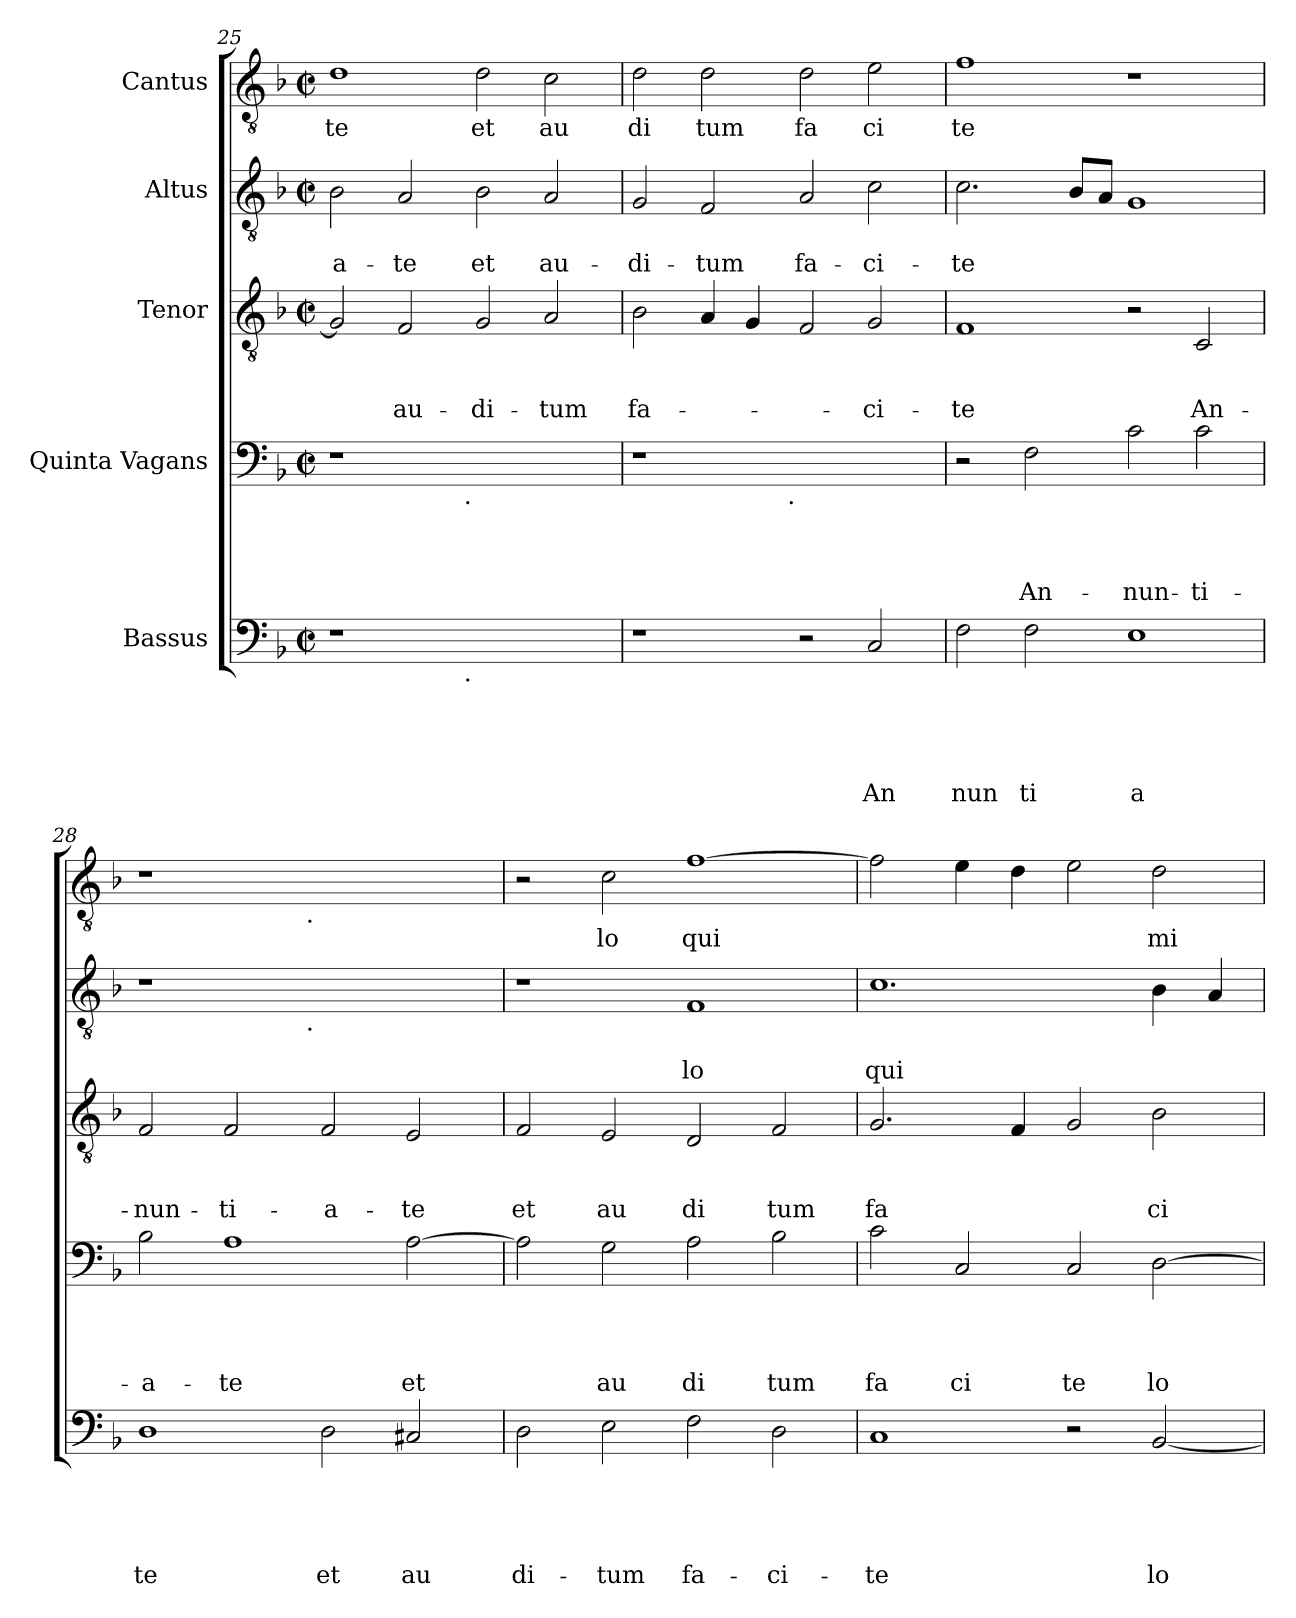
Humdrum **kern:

**kern	**text	**text	**text	**text	**text	**kern	**text	**text	**text	**text	**kern	**text	**text	**text	**kern	**text	**text	**kern	**text
*part5	*part5	*part5	*part5	*part5	*part5	*part4	*part4	*part4	*part4	*part4	*part3	*part3	*part3	*part3	*part2	*part2	*part2	*part1	*part1
*staff5	*staff5	*staff5	*staff5	*staff5	*staff5	*staff4	*staff4	*staff4	*staff4	*staff4	*staff3	*staff3	*staff3	*staff3	*staff2	*staff2	*staff2	*staff1	*staff1
*I"Bassus	*	*	*	*	*	*I"Quinta Vagans	*	*	*	*	*I"Tenor	*	*	*	*I"Altus	*	*	*I"Cantus	*
*clefF4	*	*	*	*	*	*clefF4	*	*	*	*	*clefGv2	*	*	*	*clefGv2	*	*	*clefGv2	*
*k[b-]	*	*	*	*	*	*k[b-]	*	*	*	*	*k[b-]	*	*	*	*k[b-]	*	*	*k[b-]	*
*F:	*	*	*	*	*	*F:	*	*	*	*	*F:	*	*	*	*F:	*	*	*F:	*
*M2/2	*	*	*	*	*	*M2/2	*	*	*	*	*M2/2	*	*	*	*M2/2	*	*	*M2/2	*
*met(c|)	*	*	*	*	*	*met(c|)	*	*	*	*	*met(c|)	*	*	*	*met(c|)	*	*	*met(c|)	*
=25	=25	=25	=25	=25	=25	=25	=25	=25	=25	=25	=25	=25	=25	=25	=25	=25	=25	=25	=25
!	!	!	!	!	!	!	!	!	!	!	!	!	!	!	!	!	!LO:LY:b	!	!LO:LY:b
*^	*	*	*	*	*	*^	*	*	*	*	*	*	*	*	*	*	*	*	*
1r	2ryy	.	.	.	.	.	1r	2ryy	.	.	.	.	2G/]	.	.	.	2B-\	.	-a-	1d	te
!	!	!	!	!	!	!	!	!	!	!	!	!	!	!	!	!LO:LY:b	!	!	!LO:LY:b	!	!
.	4...ryy	.	.	.	.	.	.	4...ryy	.	.	.	.	2F/	.	.	au-	2A/	.	-te	.	.
!	!	!	!	!	!	!	!	!LO:TX:b:t=.	!	!	!	!	!	!	!	!	!	!	!	!	!
!	!LO:TX:b:t=.	!	!	!	!	!	!	!	!	!	!	!	!	!	!	!	!	!	!	!	!
.	1ryy	.	.	.	.	.	.	1ryy	.	.	.	.	.	.	.	.	.	.	.	.	.
!	!	!	!	!	!	!	!	!	!	!	!	!	!	!	!	!LO:LY:b	!	!	!LO:LY:b	!	!LO:LY:b
1ryy	.	.	.	.	.	.	1ryy	.	.	.	.	.	2G/	.	.	-di-	2B-\	.	et	2d\	et
!	!	!	!	!	!	!	!	!	!	!	!	!	!	!	!	!LO:LY:b	!	!	!LO:LY:b	!	!LO:LY:b
.	.	.	.	.	.	.	.	.	.	.	.	.	2A/	.	.	-tum	2A/	.	au-	2c\	au
.	32ryy	.	.	.	.	.	.	32ryy	.	.	.	.	.	.	.	.	.	.	.	.	.
=26	=26	=26	=26	=26	=26	=26	=26	=26	=26	=26	=26	=26	=26	=26	=26	=26	=26	=26	=26	=26	=26
!	!	!	!	!	!	!	!	!	!	!	!	!	!	!	!	!LO:LY:b	!	!	!LO:LY:b	!	!LO:LY:b
*v	*v	*	*	*	*	*	*	*	*	*	*	*	*	*	*	*	*	*	*	*	*
1r	.	.	.	.	.	1r	2ryy	.	.	.	.	2B-\	.	.	fa-	2G/	.	-di-	2d\	di
!	!	!	!	!	!	!	!	!	!	!	!	!	!	!	!	!	!	!LO:LY:b	!	!LO:LY:b
.	.	.	.	.	.	.	4...ryy	.	.	.	.	4A/	.	.	.	2F/	.	-tum	2d\	tum
.	.	.	.	.	.	.	.	.	.	.	.	4G/	.	.	.	.	.	.	.	.
!	!	!	!	!	!	!	!LO:TX:b:t=.	!	!	!	!	!	!	!	!	!	!	!	!	!
.	.	.	.	.	.	.	1ryy	.	.	.	.	.	.	.	.	.	.	.	.	.
!	!	!	!	!	!	!	!	!	!	!	!	!	!	!	!	!	!	!LO:LY:b	!	!LO:LY:b
2r	.	.	.	.	.	1ryy	.	.	.	.	.	2F/	.	.	.	2A/	.	fa-	2d\	fa
!	!	!	!	!	!LO:LY:b	!	!	!	!	!	!	!	!	!	!LO:LY:b	!	!	!LO:LY:b	!	!LO:LY:b
2C/	.	.	.	.	An	.	.	.	.	.	.	2G/	.	.	-ci-	2c\	.	-ci-	2e\	ci
.	.	.	.	.	.	.	32ryy	.	.	.	.	.	.	.	.	.	.	.	.	.
=27	=27	=27	=27	=27	=27	=27	=27	=27	=27	=27	=27	=27	=27	=27	=27	=27	=27	=27	=27	=27
!	!	!	!	!	!LO:LY:b	!	!	!	!	!	!	!	!	!	!LO:LY:b	!	!	!LO:LY:b	!	!LO:LY:b
*	*	*	*	*	*	*v	*v	*	*	*	*	*	*	*	*	*	*	*	*	*
2F\	.	.	.	.	nun	2r	.	.	.	.	1F	.	.	-te	2.c\	.	-te	1f	te
!	!	!	!	!	!LO:LY:b	!	!	!	!	!LO:LY:b	!	!	!	!	!	!	!	!	!
2F\	.	.	.	.	ti	2F\	.	.	.	An-	.	.	.	.	.	.	.	.	.
.	.	.	.	.	.	.	.	.	.	.	.	.	.	.	8B-/L	.	.	.	.
.	.	.	.	.	.	.	.	.	.	.	.	.	.	.	8A/J	.	.	.	.
!	!	!	!	!	!LO:LY:b	!	!	!	!	!LO:LY:b	!	!	!	!	!	!	!	!	!
1E	.	.	.	.	a	2c\	.	.	.	-nun-	2r	.	.	.	1G	.	.	1r	.
!	!	!	!	!	!	!	!	!	!	!LO:LY:b	!	!	!	!LO:LY:b	!	!	!	!	!
.	.	.	.	.	.	2c\	.	.	.	-ti-	2C/	.	.	An-	.	.	.	.	.
=28	=28	=28	=28	=28	=28	=28	=28	=28	=28	=28	=28	=28	=28	=28	=28	=28	=28	=28	=28
!	!	!	!	!	!LO:LY:b	!	!	!	!	!LO:LY:b	!	!	!	!LO:LY:b	!	!	!	!	!
*	*	*	*	*	*	*	*	*	*	*	*	*	*	*	*^	*	*	*^	*
1D	.	.	.	.	te	2B-\	.	.	.	-a-	2F/	.	.	-nun-	1r	2ryy	.	.	1r	2ryy	.
!	!	!	!	!	!	!	!	!	!	!LO:LY:b	!	!	!	!LO:LY:b	!	!	!	!	!	!	!
.	.	.	.	.	.	1A	.	.	.	-te	2F/	.	.	-ti-	.	4...ryy	.	.	.	4...ryy	.
!	!	!	!	!	!	!	!	!	!	!	!	!	!	!	!	!	!	!	!	!LO:TX:b:t=.	!
!	!	!	!	!	!	!	!	!	!	!	!	!	!	!	!	!LO:TX:b:t=.	!	!	!	!	!
.	.	.	.	.	.	.	.	.	.	.	.	.	.	.	.	1ryy	.	.	.	1ryy	.
!	!	!	!	!	!LO:LY:b	!	!	!	!	!	!	!	!	!LO:LY:b	!	!	!	!	!	!	!
2D\	.	.	.	.	et	.	.	.	.	.	2F/	.	.	-a-	1ryy	.	.	.	1ryy	.	.
!	!	!	!	!	!LO:LY:b	!	!	!	!	!LO:LY:b	!	!	!	!LO:LY:b	!	!	!	!	!	!	!
2C#X/	.	.	.	.	au	[<2A\	.	.	.	et	2E/	.	.	-te	.	.	.	.	.	.	.
.	.	.	.	.	.	.	.	.	.	.	.	.	.	.	.	32ryy	.	.	.	32ryy	.
!!LO:LB:g=z
=29	=29	=29	=29	=29	=29	=29	=29	=29	=29	=29	=29	=29	=29	=29	=29	=29	=29	=29	=29	=29	=29
!	!	!	!	!	!LO:LY:b	!	!	!	!	!	!	!	!	!LO:LY:b	!	!	!	!	!	!	!
*	*	*	*	*	*	*	*	*	*	*	*	*	*	*	*v	*v	*	*	*	*	*
*	*	*	*	*	*	*	*	*	*	*	*	*	*	*	*	*	*	*v	*v	*
2D\	.	.	.	.	di-	2A\]	.	.	.	.	2F/	.	.	et	1r	.	.	2r	.
!	!	!	!	!	!LO:LY:b	!	!	!	!	!LO:LY:b	!	!	!	!LO:LY:b	!	!	!	!	!LO:LY:b
2E\	.	.	.	.	-tum	2G\	.	.	.	au	2E/	.	.	au	.	.	.	2c\	lo
!	!	!	!	!	!LO:LY:b	!	!	!	!	!LO:LY:b	!	!	!	!LO:LY:b	!	!	!LO:LY:b	!	!LO:LY:b
2F\	.	.	.	.	fa-	2A\	.	.	.	di	2D/	.	.	di	1F	.	lo	[>1f	qui
!	!	!	!	!	!LO:LY:b	!	!	!	!	!LO:LY:b	!	!	!	!LO:LY:b	!	!	!	!	!
2D\	.	.	.	.	-ci-	2B-\	.	.	.	tum	2F/	.	.	tum	.	.	.	.	.
=30	=30	=30	=30	=30	=30	=30	=30	=30	=30	=30	=30	=30	=30	=30	=30	=30	=30	=30	=30
!	!	!	!	!	!LO:LY:b	!	!	!	!	!LO:LY:b	!	!	!	!LO:LY:b	!	!	!LO:LY:b	!	!
1C	.	.	.	.	-te	2c\	.	.	.	fa	2.G/	.	.	fa	1.c	.	qui	2f\]	.
!	!	!	!	!	!	!	!	!	!	!LO:LY:b	!	!	!	!	!	!	!	!	!
.	.	.	.	.	.	2C/	.	.	.	ci	.	.	.	.	.	.	.	4e\	.
.	.	.	.	.	.	.	.	.	.	.	4F/	.	.	.	.	.	.	4d\	.
!	!	!	!	!	!	!	!	!	!	!LO:LY:b	!	!	!	!	!	!	!	!	!
2r	.	.	.	.	.	2C/	.	.	.	te	2G/	.	.	.	.	.	.	2e\	.
!	!	!	!	!	!LO:LY:b	!	!	!	!	!LO:LY:b	!	!	!	!LO:LY:b	!	!	!	!	!LO:LY:b
[<2BB-/	.	.	.	.	lo-	[>2D\	.	.	.	lo	2B-\	.	.	ci	4B-\	.	.	2d\	mi
.	.	.	.	.	.	.	.	.	.	.	.	.	.	.	4A/	.	.	.	.
=	=	=	=	=	=	=	=	=	=	=	=	=	=	=	=	=	=	=	=
*-	*-	*-	*-	*-	*-	*-	*-	*-	*-	*-	*-	*-	*-	*-	*-	*-	*-	*-	*-
